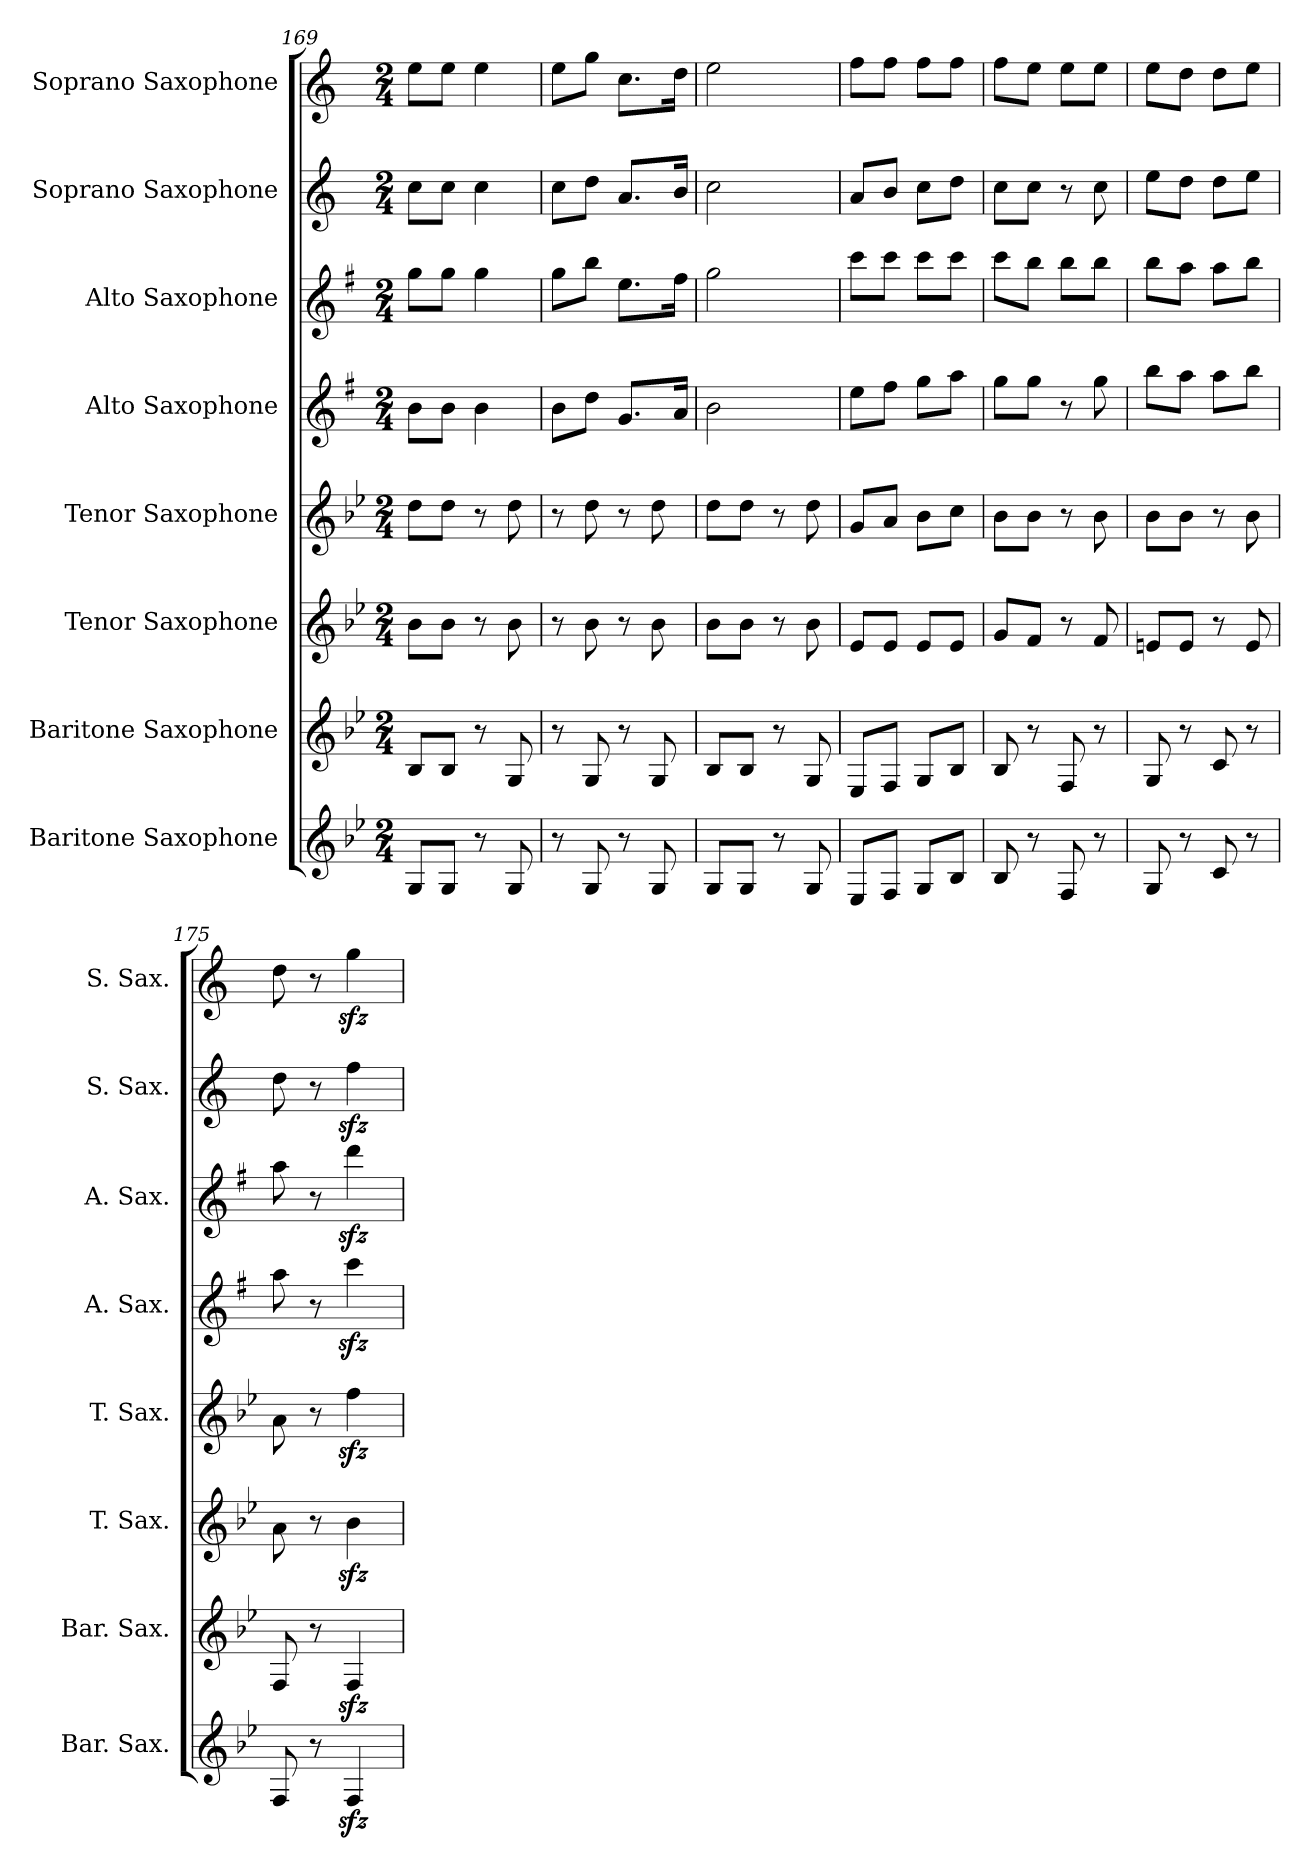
**kern	**kern	**kern	**kern	**kern	**kern	**kern	**kern
*part8	*part7	*part6	*part5	*part4	*part3	*part2	*part1
*staff8	*staff7	*staff6	*staff5	*staff4	*staff3	*staff2	*staff1
*I"Baritone Saxophone	*I"Baritone Saxophone	*I"Tenor Saxophone	*I"Tenor Saxophone	*I"Alto Saxophone	*I"Alto Saxophone	*I"Soprano Saxophone	*I"Soprano Saxophone
*I'Bar. Sax.	*I'Bar. Sax.	*I'T. Sax.	*I'T. Sax.	*I'A. Sax.	*I'A. Sax.	*I'S. Sax.	*I'S. Sax.
*clefG2	*clefG2	*clefG2	*clefG2	*clefG2	*clefG2	*clefG2	*clefG2
*ITrd12c21	*ITrd12c21	*ITrd8c14	*ITrd8c14	*ITrd5c9	*ITrd5c9	*ITrd1c2	*ITrd1c2
*k[b-e-]	*k[b-e-]	*k[b-e-]	*k[b-e-]	*k[b-e-]	*k[b-e-]	*k[b-e-]	*k[b-e-]
*M2/4	*M2/4	*M2/4	*M2/4	*M2/4	*M2/4	*M2/4	*M2/4
=169	=169	=169	=169	=169	=169	=169	=169
8GG/L	8BB-/L	8B-\L	8d\L	8d\L	8b-\L	8b-\L	8dd\L
8GG/J	8BB-/J	8B-\J	8d\J	8d\J	8b-\J	8b-\J	8dd\J
8r	8r	8r	8r	4d\	4b-\	4b-\	4dd\
8GG/	8GG/	8B-\	8d\	.	.	.	.
=170	=170	=170	=170	=170	=170	=170	=170
8r	8r	8r	8r	8d\L	8b-\L	8b-\L	8dd\L
8GG/	8GG/	8B-\	8d\	8f\J	8dd\J	8cc\J	8ff\J
8r	8r	8r	8r	8.B-/L	8.g\L	8.g/L	8.b-\L
8GG/	8GG/	8B-\	8d\	.	.	.	.
.	.	.	.	16c/Jk	16a\Jk	16a/Jk	16cc\Jk
=171	=171	=171	=171	=171	=171	=171	=171
8GG/L	8BB-/L	8B-\L	8d\L	2d\	2b-\	2b-\	2dd\
8GG/J	8BB-/J	8B-\J	8d\J	.	.	.	.
8r	8r	8r	8r	.	.	.	.
8GG/	8GG/	8B-\	8d\	.	.	.	.
!!LO:PB:g=z
=172	=172	=172	=172	=172	=172	=172	=172
8EE-/L	8EE-/L	8E-/L	8G/L	8g\L	8ee-\L	8g/L	8ee-\L
8FF/J	8FF/J	8E-/J	8A/J	8a\J	8ee-\J	8a/J	8ee-\J
8GG/L	8GG/L	8E-/L	8B-\L	8b-\L	8ee-\L	8b-\L	8ee-\L
8BB-/J	8BB-/J	8E-/J	8c\J	8cc\J	8ee-\J	8cc\J	8ee-\J
=173	=173	=173	=173	=173	=173	=173	=173
8BB-/	8BB-/	8G/L	8B-\L	8b-\L	8ee-\L	8b-\L	8ee-\L
8r	8r	8F/J	8B-\J	8b-\J	8dd\J	8b-\J	8dd\J
8FF/	8FF/	8r	8r	8r	8dd\L	8r	8dd\L
8r	8r	8F/	8B-\	8b-\	8dd\J	8b-\	8dd\J
=174	=174	=174	=174	=174	=174	=174	=174
8GG/	8GG/	8En/L	8B-\L	8dd\L	8dd\L	8dd\L	8dd\L
8r	8r	8E/J	8B-\J	8cc\J	8cc\J	8cc\J	8cc\J
8C/	8C/	8r	8r	8cc\L	8cc\L	8cc\L	8cc\L
8r	8r	8E/	8B-\	8dd\J	8dd\J	8dd\J	8dd\J
=175	=175	=175	=175	=175	=175	=175	=175
8FF/	8FF/	8A\	8A\	8cc\	8cc\	8cc\	8cc\
8r	8r	8r	8r	8r	8r	8r	8r
4FFzz</	4FFzz</	4B-zz<\	4fzz<\	4ee-zz<\	4ffzz<\	4ee-zz<\	4ffzz<\
=	=	=	=	=	=	=	=
*-	*-	*-	*-	*-	*-	*-	*-
